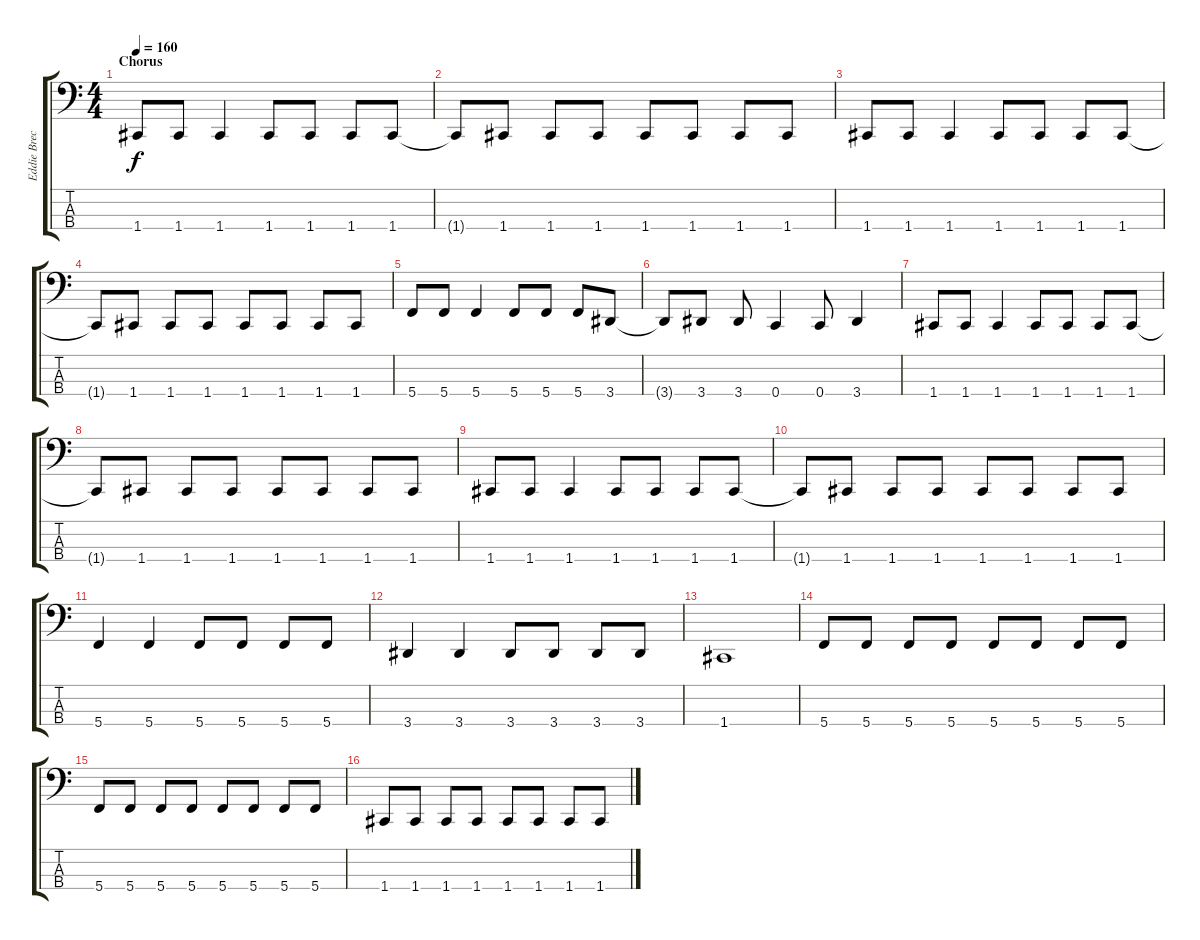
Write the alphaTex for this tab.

\track ("Eddie Breckenridge" "Eddie Brec") {instrument electricbasspick}
\staff {score tabs}
\tuning (F2 C2 G1 C1) {hide}
\ts (4 4)
\section ("" "Chorus")
\tempo 160
\clef f4
\ks c
1.4.8{dy f} 1.4.8 1.4.4 1.4.8 1.4.8 1.4.8 1.4.8 |
1.4{t}.8 1.4.8 1.4.8 1.4.8 1.4.8 1.4.8 1.4.8 1.4.8 |
1.4.8 1.4.8 1.4.4 1.4.8 1.4.8 1.4.8 1.4.8 |
1.4{t}.8 1.4.8 1.4.8 1.4.8 1.4.8 1.4.8 1.4.8 1.4.8 |
5.4.8 5.4.8 5.4.4 5.4.8 5.4.8 5.4.8 3.4.8 |
3.4{t}.8 3.4.8 3.4.8 0.4.4 0.4.8 3.4.4 |
1.4.8 1.4.8 1.4.4 1.4.8 1.4.8 1.4.8 1.4.8 |
1.4{t}.8 1.4.8 1.4.8 1.4.8 1.4.8 1.4.8 1.4.8 1.4.8 |
1.4.8 1.4.8 1.4.4 1.4.8 1.4.8 1.4.8 1.4.8 |
1.4{t}.8 1.4.8 1.4.8 1.4.8 1.4.8 1.4.8 1.4.8 1.4.8 |
5.4.4 5.4.4 5.4.8 5.4.8 5.4.8 5.4.8 |
3.4.4 3.4.4 3.4.8 3.4.8 3.4.8 3.4.8 |
1.4.1 |
5.4.8 5.4.8 5.4.8 5.4.8 5.4.8 5.4.8 5.4.8 5.4.8 |
5.4.8 5.4.8 5.4.8 5.4.8 5.4.8 5.4.8 5.4.8 5.4.8 |
1.4.8 1.4.8 1.4.8 1.4.8 1.4.8 1.4.8 1.4.8 1.4.8
